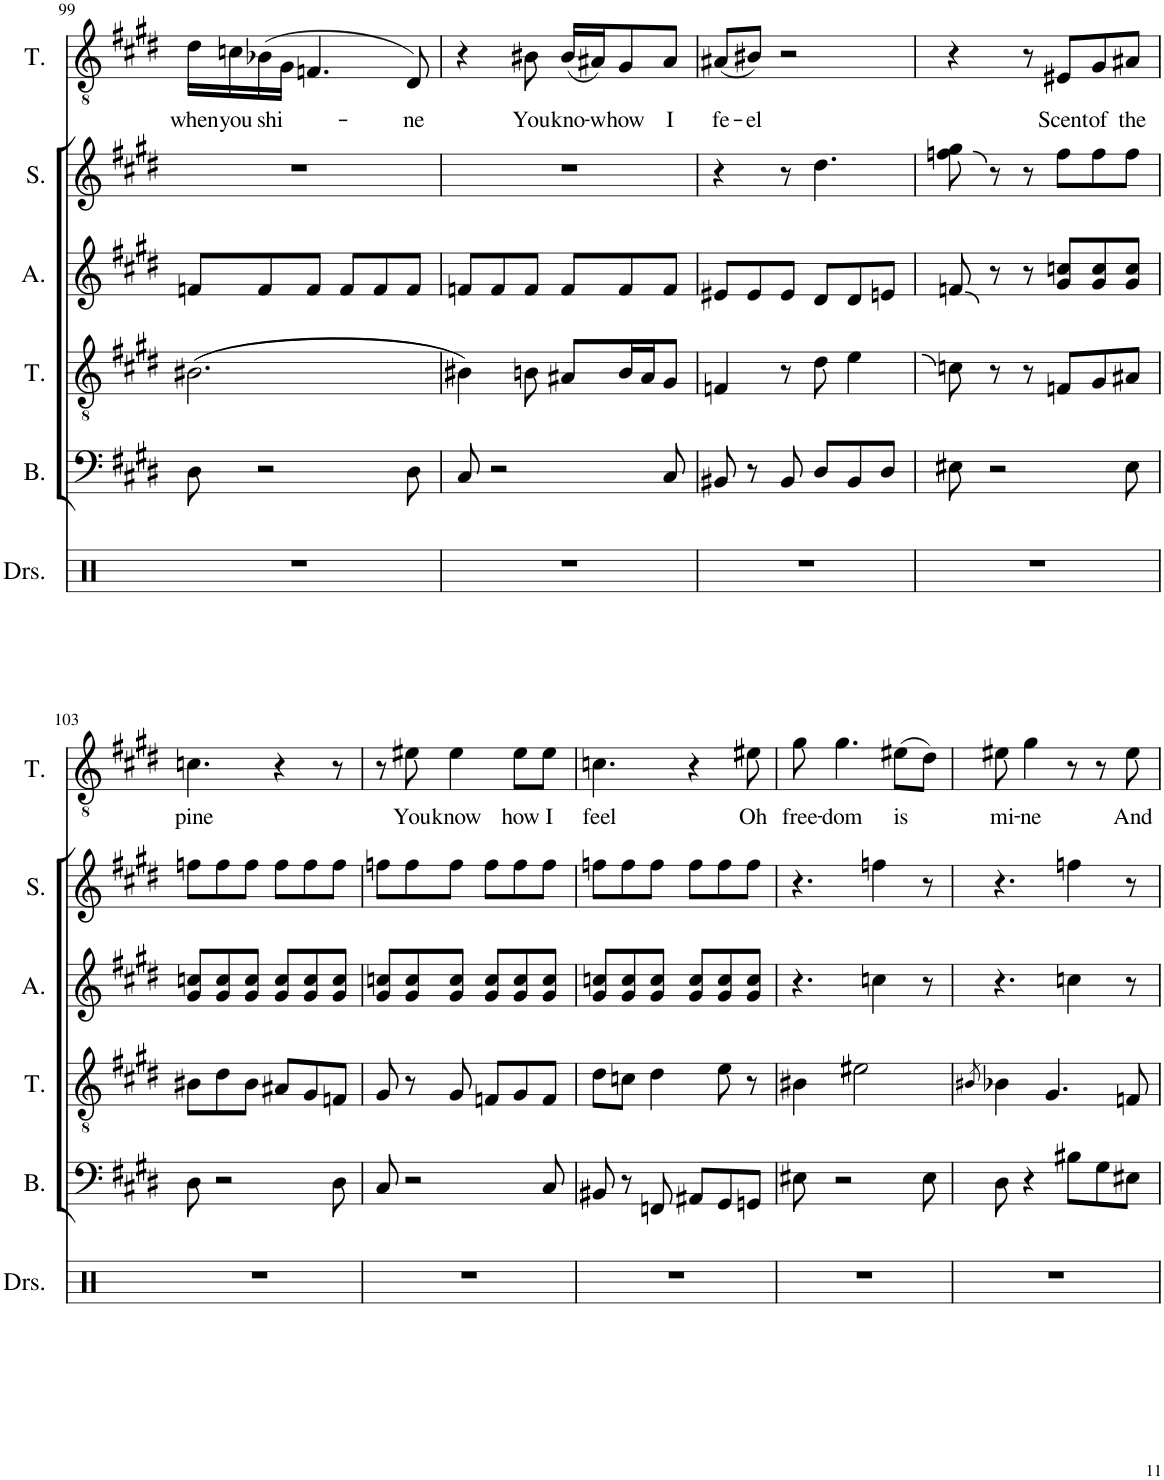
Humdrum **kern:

**kern	**kern	**kern	**kern	**kern	**kern	**text
*part6	*part5	*part4	*part3	*part2	*part1	*part1
*staff6	*staff5	*staff4	*staff3	*staff2	*staff1	*staff1
*I"Drumset	*I"Bass	*I"Tenor	*I"Alto	*I"Soprano	*I"Tenor	*
*I'Drs.	*I'B.	*I'T.	*I'A.	*I'S.	*I'T.	*
!!LO:PB:g=z
*clefX	*clefF4	*clefGv2	*clefG2	*clefG2	*clefGv2	*
*k[]	*k[f#c#g#d#]	*k[f#c#g#d#]	*k[f#c#g#d#]	*k[f#c#g#d#]	*k[f#c#g#d#]	*
*M6/8	*M6/8	*M6/8	*M6/8	*M6/8	*M6/8	*
=99	=99	=99	=99	=99	=99	=99
!	!	!	!	!	!	!LO:LY:b
2.r	8D#\	((2.B#X\	8fn/L	2.r	16d#\LL	when
!	!	!	!	!	!	!LO:LY:b
.	.	.	.	.	16cn\	you
!	!	!	!	!	!	!LO:LY:b
.	2r	.	8f/	.	(16B-X\	shi-
.	.	.	.	.	16G#\JJ	.
.	.	.	8f/J	.	4.Fn/	.
.	.	.	8f/L	.	.	.
.	.	.	8f/	.	.	.
!	!	!	!	!	!	!LO:LY:b
.	8D#\	.	8f/J	.	8D#/)	-ne
=100	=100	=100	=100	=100	=100	=100
2.r	8C#/	4B#X\))	8fn/L	2.r	4r	.
.	2r	.	8f/	.	.	.
!	!	!	!	!	!	!LO:LY:b
.	.	8Bn\	8f/J	.	8B#X\	You
!	!	!	!	!	!	!LO:LY:b
.	.	8A#X/L	8f/L	.	(16B#/LL	kno-
!	!	!	!	!	!	!LO:LY:b
.	.	.	.	.	16A#X/J)	-w
!	!	!	!	!	!	!LO:LY:b
.	.	16B/L	8f/	.	8G#/	how
.	.	16A#/J	.	.	.	.
!	!	!	!	!	!	!LO:LY:b
.	8C#/	8G#/J	8f/J	.	8A#/J	I
=101	=101	=101	=101	=101	=101	=101
!	!	!	!	!	!	!LO:LY:b
2.r	8BB#X/	4Fn/	8e#X/L	4r	(8A#X/L	fe-
!	!	!	!	!	!	!LO:LY:b
.	8r	.	8e#/	.	8B#X/J)	-el
.	8BB#/	8r	8e#/J	8r	2r	.
.	8D#/L	8d#\	8d#/L	4.dd#\	.	.
.	8BB#/	4e\	8d#/	.	.	.
.	8D#/J	.	8en/J	.	.	.
=102	=102	=102	=102	=102	=102	=102
2.r	8E#X\	8cn\	8fn/	8ffn\ 8gg#\	4r	.
.	2r	8r	8r	8r	.	.
.	.	8r	8r	8r	8r	.
!	!	!	!	!	!	!LO:LY:b
.	.	8Fn/L	8g#/ 8ccn/L	8ff\L	8E#X/L	Scent
!	!	!	!	!	!	!LO:LY:b
.	.	8G#/	8g#/ 8cc/	8ff\	8G#/	of
!	!	!	!	!	!	!LO:LY:b
.	8E#\	8A#X/J	8g#/ 8cc/J	8ff\J	8A#X/J	the
!!LO:LB:g=z
=103	=103	=103	=103	=103	=103	=103
!	!	!	!	!	!	!LO:LY:b
2.r	8D#\	8B#X\L	8g#/ 8ccn/L	8ffn\L	4.cn\	pine
.	2r	8d#\	8g#/ 8cc/	8ff\	.	.
.	.	8B#\J	8g#/ 8cc/J	8ff\J	.	.
.	.	8A#X/L	8g#/ 8cc/L	8ff\L	4r	.
.	.	8G#/	8g#/ 8cc/	8ff\	.	.
.	8D#\	8Fn/J	8g#/ 8cc/J	8ff\J	8r	.
=104	=104	=104	=104	=104	=104	=104
2.r	8C#/	8G#/	8g#/ 8ccn/L	8ffn\L	8r	.
!	!	!	!	!	!	!LO:LY:b
.	2r	8r	8g#/ 8cc/	8ff\	8e#X\	You
!	!	!	!	!	!	!LO:LY:b
.	.	8G#/	8g#/ 8cc/J	8ff\J	4e#\	know
.	.	8Fn/L	8g#/ 8cc/L	8ff\L	.	.
!	!	!	!	!	!	!LO:LY:b
.	.	8G#/	8g#/ 8cc/	8ff\	8e#\L	how
!	!	!	!	!	!	!LO:LY:b
.	8C#/	8F/J	8g#/ 8cc/J	8ff\J	8e#\J	I
=105	=105	=105	=105	=105	=105	=105
!	!	!	!	!	!	!LO:LY:b
2.r	8BB#X/	8d#\L	8g#/ 8ccn/L	8ffn\L	4.cn\	feel
.	8r	8cn\J	8g#/ 8cc/	8ff\	.	.
.	8FFn/	4d#\	8g#/ 8cc/J	8ff\J	.	.
.	8AA#X/L	.	8g#/ 8cc/L	8ff\L	4r	.
.	8GG#/	8e\	8g#/ 8cc/	8ff\	.	.
!	!	!	!	!	!	!LO:LY:b
.	8GGn/J	8r	8g#/ 8cc/J	8ff\J	8e#X\	Oh
=106	=106	=106	=106	=106	=106	=106
!	!	!	!	!	!	!LO:LY:b
2.r	8E#X\	4B#X\	4.r	4.r	8g#\	free-
!	!	!	!	!	!	!LO:LY:b
.	2r	.	.	.	4.g#\	-dom
.	.	2e#X\	.	.	.	.
.	.	.	4ccn\	4ffn\	.	.
!	!	!	!	!	!	!LO:LY:b
.	.	.	.	.	(8e#X\L	is
.	8E#\	.	8r	8r	8d#\J)	.
=107	=107	=107	=107	=107	=107	=107
.	.	8qB#X/	.	.	.	.
!	!	!	!	!	!	!LO:LY:b
2.r	8D#\	4B-X\	4.r	4.r	8e#X\	mi-
!	!	!	!	!	!	!LO:LY:b
.	4r	.	.	.	4g#\	-ne
.	.	4.G#/	.	.	.	.
.	8B#X\L	.	4ccn\	4ffn\	8r	.
.	8G#\	.	.	.	8r	.
!	!	!	!	!	!	!LO:LY:b
.	8E#X\J	8Fn/	8r	8r	8e#\	And
=	=	=	=	=	=	=
*-	*-	*-	*-	*-	*-	*-
